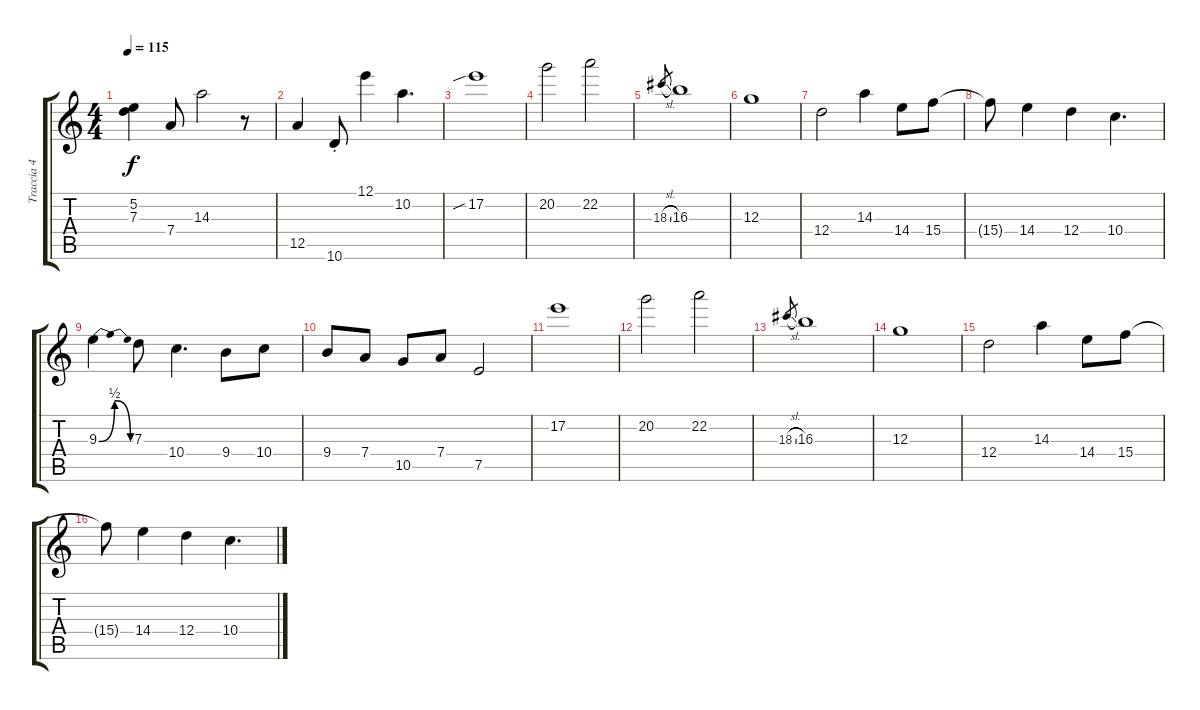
\track ("Traccia 4" "Traccia 4") {instrument overdrivenguitar}
\staff {score tabs}
\tuning (E4 B3 G3 D3 A2 E2) {hide}
\ts (4 4)
\tempo 115
\clef g2
\ks c
(5.2 7.3).4{dy f} 7.4.8 14.3.2 r.8 |
12.5.4 10.6{st}.8 12.1.4 10.2.4{d} |
17.2{sib}.1 |
20.2.2 22.2.2 |
18.3{sl}.8{gr} 16.3.1 |
12.3.1 |
12.4.2 14.3.4 14.4.8 15.4.8 |
15.4{t}.8 14.4.4 12.4.4 10.4.4{d} |
9.3{be (bendrelease 0 0 30 2 30 2 60 0)}.4 7.3.8 10.4.4{d} 9.4.8 10.4.8 |
9.4.8 7.4.8 10.5.8 7.4.8 7.5.2 |
17.2.1 |
20.2.2 22.2.2 |
18.3{sl}.8{gr} 16.3.1 |
12.3.1 |
12.4.2 14.3.4 14.4.8 15.4.8 |
15.4{t}.8 14.4.4 12.4.4 10.4.4{d}
